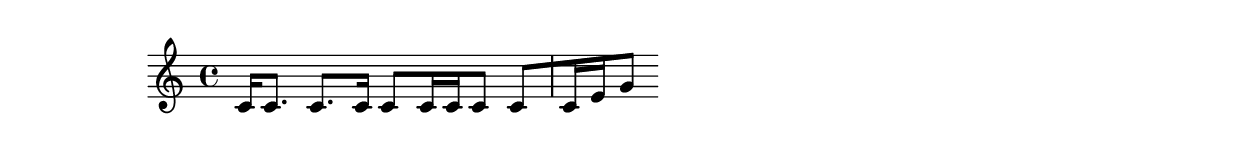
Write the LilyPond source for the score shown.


\version "1.9.8"
\header {
    texidoc = "Beams (simple)."
}

    \paper { raggedright= ##t }

\score { \notes
\relative c'
	 {
	 c16[ c8.]
	 c8.[ c16]
	 c8[ c16 c16 c8]
	 c8[ c16 e16 g8]

    }}
